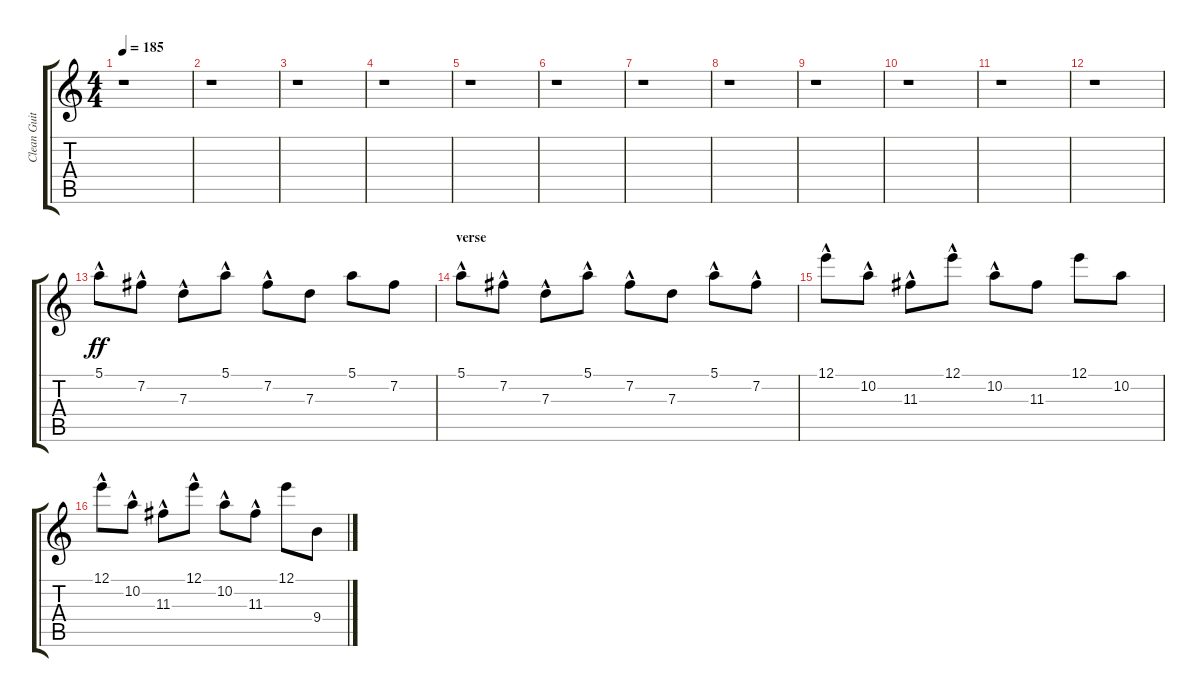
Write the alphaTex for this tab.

\track ("Clean Guitar" "Clean Guit") {instrument electricguitarclean}
\staff {score tabs}
\tuning (E4 B3 G3 D3 A2 E2) {hide}
\ts (4 4)
\tempo 185
\clef g2
\ks c
r.1{dy ff instrument electricguitarclean} |
r.1 |
r.1 |
r.1 |
r.1 |
r.1 |
r.1 |
r.1 |
r.1 |
r.1 |
r.1 |
r.1 |
5.1{hac}.8 7.2{hac}.8 7.3{hac}.8 5.1{hac}.8 7.2{hac}.8 7.3.8 5.1.8 7.2.8 |
\section ("" "verse")
5.1{hac}.8 7.2{hac}.8 7.3{hac}.8 5.1{hac}.8 7.2{hac}.8 7.3.8 5.1{hac}.8 7.2{hac}.8 |
12.1{hac}.8 10.2{hac}.8 11.3{hac}.8 12.1{hac}.8 10.2{hac}.8 11.3.8 12.1.8 10.2.8 |
12.1{hac}.8 10.2{hac}.8 11.3{hac}.8 12.1{hac}.8 10.2{hac}.8 11.3{hac}.8 12.1.8 9.4.8
